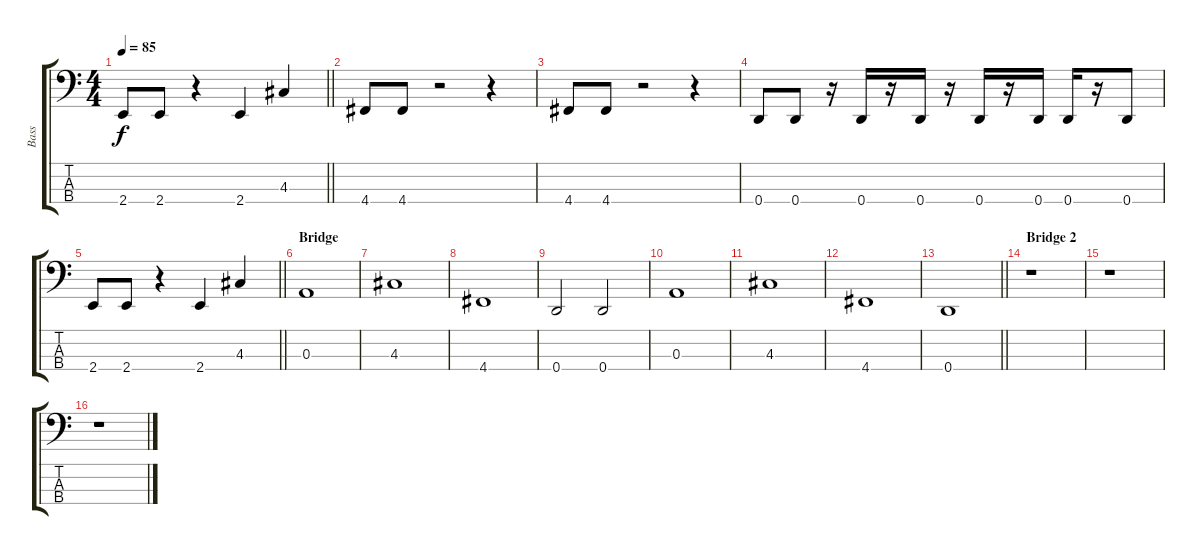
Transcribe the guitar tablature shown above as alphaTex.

\track ("Bass" "Bass") {instrument electricbassfinger}
\staff {score tabs}
\tuning (G2 D2 A1 D1) {hide}
\ts (4 4)
\tempo 85
\clef f4
\barLineRight lightlight
\ks c
2.4.8{dy f} 2.4.8 r.4 2.4.4 4.3.4 |
4.4.8 4.4.8 r.2 r.4 |
4.4.8 4.4.8 r.2 r.4 |
0.4.8 0.4.8 r.16 0.4.16 r.16 0.4.16 r.16 0.4.16 r.16 0.4.16 0.4.16 r.16 0.4.8 |
\barLineRight lightlight
2.4.8 2.4.8 r.4 2.4.4 4.3.4 |
\section ("" "Bridge")
0.3.1 |
4.3.1 |
4.4.1 |
0.4.2 0.4.2 |
0.3.1 |
4.3.1 |
4.4.1 |
\barLineRight lightlight
0.4.1 |
\section ("" "Bridge 2")
r.1 |
r.1 |
r.1
